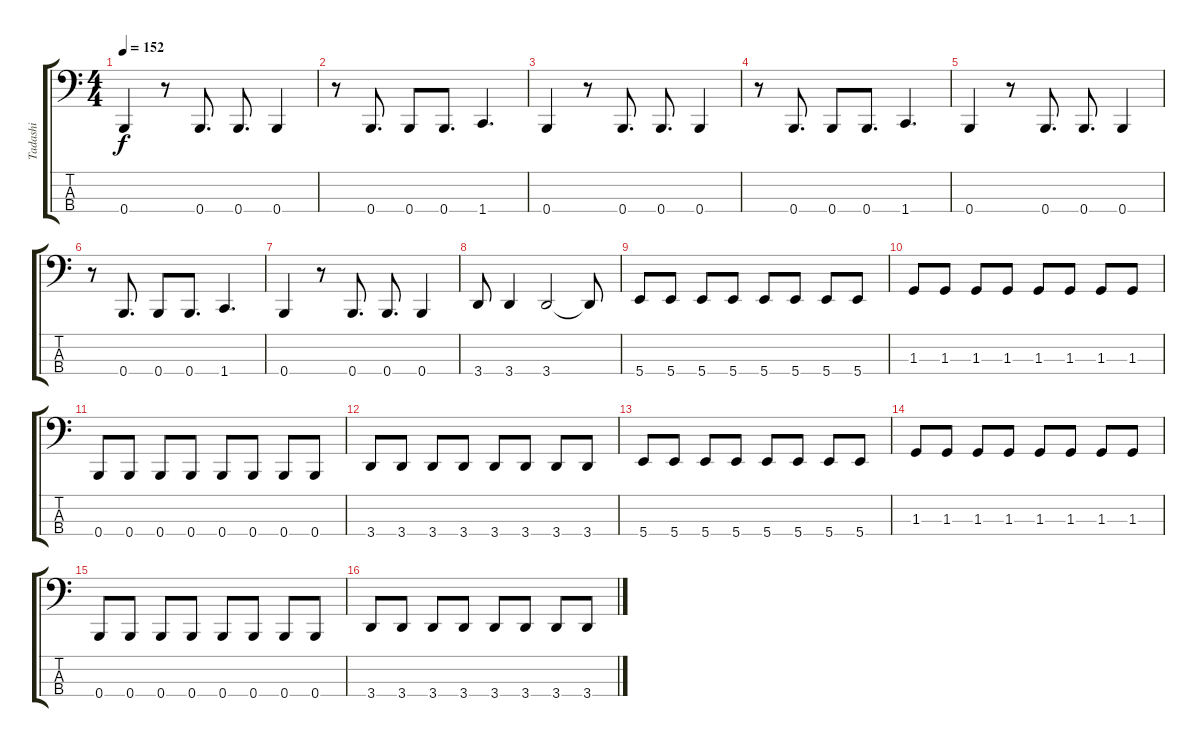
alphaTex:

\track ("Tadashi" "Tadashi") {instrument electricbasspick}
\staff {score tabs}
\tuning (E2 B1 Gb1 B0) {hide}
\ts (4 4)
\tempo 152
\clef f4
\ks c
0.4.4{dy f} r.8 0.4.8{d} 0.4.8{d} 0.4.4 |
r.8 0.4.8{d} 0.4.8 0.4.8{d} 1.4.4{d} |
0.4.4 r.8 0.4.8{d} 0.4.8{d} 0.4.4 |
r.8 0.4.8{d} 0.4.8 0.4.8{d} 1.4.4{d} |
0.4.4 r.8 0.4.8{d} 0.4.8{d} 0.4.4 |
r.8 0.4.8{d} 0.4.8 0.4.8{d} 1.4.4{d} |
0.4.4 r.8 0.4.8{d} 0.4.8{d} 0.4.4 |
3.4.8 3.4.4 3.4.2 3.4{t}.8 |
5.4.8 5.4.8 5.4.8 5.4.8 5.4.8 5.4.8 5.4.8 5.4.8 |
1.3.8 1.3.8 1.3.8 1.3.8 1.3.8 1.3.8 1.3.8 1.3.8 |
0.4.8 0.4.8 0.4.8 0.4.8 0.4.8 0.4.8 0.4.8 0.4.8 |
3.4.8 3.4.8 3.4.8 3.4.8 3.4.8 3.4.8 3.4.8 3.4.8 |
5.4.8 5.4.8 5.4.8 5.4.8 5.4.8 5.4.8 5.4.8 5.4.8 |
1.3.8 1.3.8 1.3.8 1.3.8 1.3.8 1.3.8 1.3.8 1.3.8 |
0.4.8 0.4.8 0.4.8 0.4.8 0.4.8 0.4.8 0.4.8 0.4.8 |
3.4.8 3.4.8 3.4.8 3.4.8 3.4.8 3.4.8 3.4.8 3.4.8
